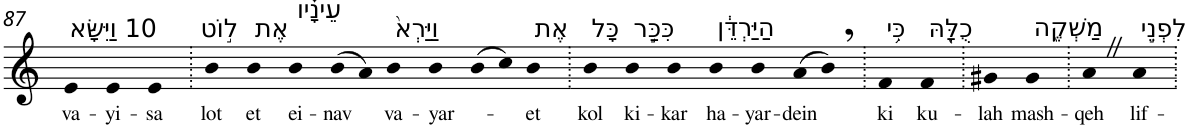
**kern	**text
*part1	*part1
*staff1	*staff1
*I"Piano	*
*I'Pno	*
!!LO:PB:g=z
*clefG2	*
*k[]	*
=87	=87
!LO:TX:a:t=10 וַיִּשָּׂא	!
!	!LO:LY:b
4e	va-
!	!LO:LY:b
4e	-yi-
!	!LO:LY:b
4e	-sa
=88.	=88.
!LO:TX:a:t=ל֣וֹט	!
!	!LO:LY:b
4b	lot
!LO:TX:a:t=אֶת	!
!	!LO:LY:b
4b	et
!LO:TX:a:t=עֵינָ֗יו	!
!	!LO:LY:b
4b	ei-
!	!LO:LY:b
(>8b	-nav
8a)	.
!LO:TX:a:t=וַיַּרְא֙	!
!	!LO:LY:b
4b	va-
!	!LO:LY:b
4b	-yar-
(>8b	.
8cc)	.
!LO:TX:a:t=אֶת	!
!	!LO:LY:b
4b	et
=89.	=89.
!LO:TX:a:t=כָּל	!
!	!LO:LY:b
4b	kol
!LO:TX:a:t=כִּכַּ֣ר	!
!	!LO:LY:b
4b	ki-
!	!LO:LY:b
4b	-kar
!LO:TX:a:t=הַיַּרְדֵּ֔ן	!
!	!LO:LY:b
4b	ha-
!	!LO:LY:b
4b	-yar-
!	!LO:LY:b
(>8a	-dein
8b,)	.
=90.	=90.
!LO:TX:a:t=כִּ֥י	!
!	!LO:LY:b
4f	ki
!LO:TX:a:t=כֻלָּ֖הּ	!
!	!LO:LY:b
4f	ku-
=91.	=91.
!	!LO:LY:b
4g#X	-lah
!LO:TX:a:t=מַשְׁקֶ֑ה	!
!	!LO:LY:b
4g#	mash-
=92.	=92.
!	!LO:LY:b
4aZ	-qeh
!LO:TX:a:t=לִפְנֵ֣י	!
!	!LO:LY:b
4a	lif-
=.	=.
*-	*-
